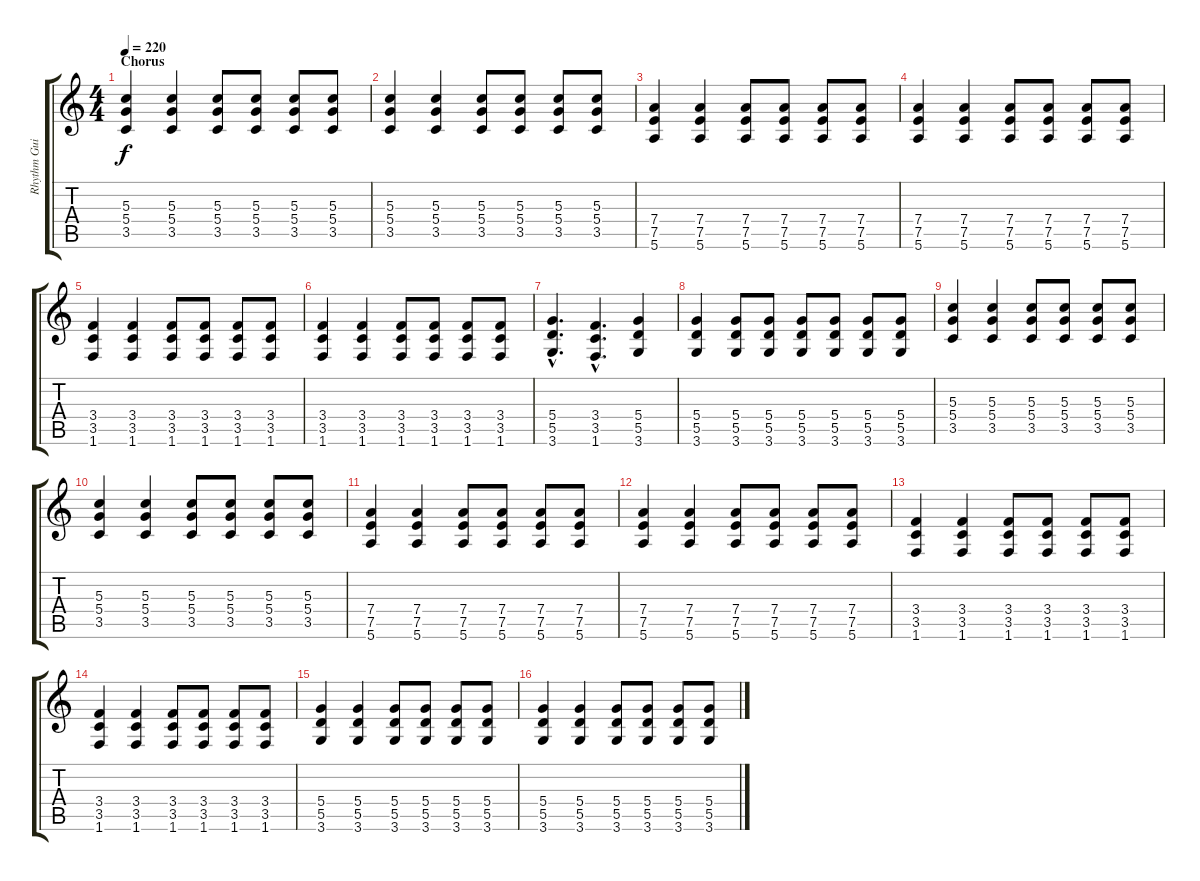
\track ("Rhythm Guitar" "Rhythm Gui") {instrument distortionguitar}
\staff {score tabs}
\tuning (E4 B3 G3 D3 A2 E2) {hide}
\ts (4 4)
\section ("" "Chorus")
\tempo 220
\clef g2
\ks c
(5.3 5.4 3.5).4{dy f} (5.3 5.4 3.5).4 (5.3 5.4 3.5).8 (5.3 5.4 3.5).8 (5.3 5.4 3.5).8 (5.3 5.4 3.5).8 |
(5.3 5.4 3.5).4 (5.3 5.4 3.5).4 (5.3 5.4 3.5).8 (5.3 5.4 3.5).8 (5.3 5.4 3.5).8 (5.3 5.4 3.5).8 |
(7.4 7.5 5.6).4 (7.4 7.5 5.6).4 (7.4 7.5 5.6).8 (7.4 7.5 5.6).8 (7.4 7.5 5.6).8 (7.4 7.5 5.6).8 |
(7.4 7.5 5.6).4 (7.4 7.5 5.6).4 (7.4 7.5 5.6).8 (7.4 7.5 5.6).8 (7.4 7.5 5.6).8 (7.4 7.5 5.6).8 |
(3.4 3.5 1.6).4 (3.4 3.5 1.6).4 (3.4 3.5 1.6).8 (3.4 3.5 1.6).8 (3.4 3.5 1.6).8 (3.4 3.5 1.6).8 |
(3.4 3.5 1.6).4 (3.4 3.5 1.6).4 (3.4 3.5 1.6).8 (3.4 3.5 1.6).8 (3.4 3.5 1.6).8 (3.4 3.5 1.6).8 |
(5.4{hac} 5.5{hac} 3.6{hac}).4{d} (3.4{hac} 3.5{hac} 1.6{hac}).4{d} (5.4 5.5 3.6).4 |
(5.4 5.5 3.6).4 (5.4 5.5 3.6).8 (5.4 5.5 3.6).8 (5.4 5.5 3.6).8 (5.4 5.5 3.6).8 (5.4 5.5 3.6).8 (5.4 5.5 3.6).8 |
(5.3 5.4 3.5).4 (5.3 5.4 3.5).4 (5.3 5.4 3.5).8 (5.3 5.4 3.5).8 (5.3 5.4 3.5).8 (5.3 5.4 3.5).8 |
(5.3 5.4 3.5).4 (5.3 5.4 3.5).4 (5.3 5.4 3.5).8 (5.3 5.4 3.5).8 (5.3 5.4 3.5).8 (5.3 5.4 3.5).8 |
(7.4 7.5 5.6).4 (7.4 7.5 5.6).4 (7.4 7.5 5.6).8 (7.4 7.5 5.6).8 (7.4 7.5 5.6).8 (7.4 7.5 5.6).8 |
(7.4 7.5 5.6).4 (7.4 7.5 5.6).4 (7.4 7.5 5.6).8 (7.4 7.5 5.6).8 (7.4 7.5 5.6).8 (7.4 7.5 5.6).8 |
(3.4 3.5 1.6).4 (3.4 3.5 1.6).4 (3.4 3.5 1.6).8 (3.4 3.5 1.6).8 (3.4 3.5 1.6).8 (3.4 3.5 1.6).8 |
(3.4 3.5 1.6).4 (3.4 3.5 1.6).4 (3.4 3.5 1.6).8 (3.4 3.5 1.6).8 (3.4 3.5 1.6).8 (3.4 3.5 1.6).8 |
(5.4 5.5 3.6).4 (5.4 5.5 3.6).4 (5.4 5.5 3.6).8 (5.4 5.5 3.6).8 (5.4 5.5 3.6).8 (5.4 5.5 3.6).8 |
(5.4 5.5 3.6).4 (5.4 5.5 3.6).4 (5.4 5.5 3.6).8 (5.4 5.5 3.6).8 (5.4 5.5 3.6).8 (5.4 5.5 3.6).8
